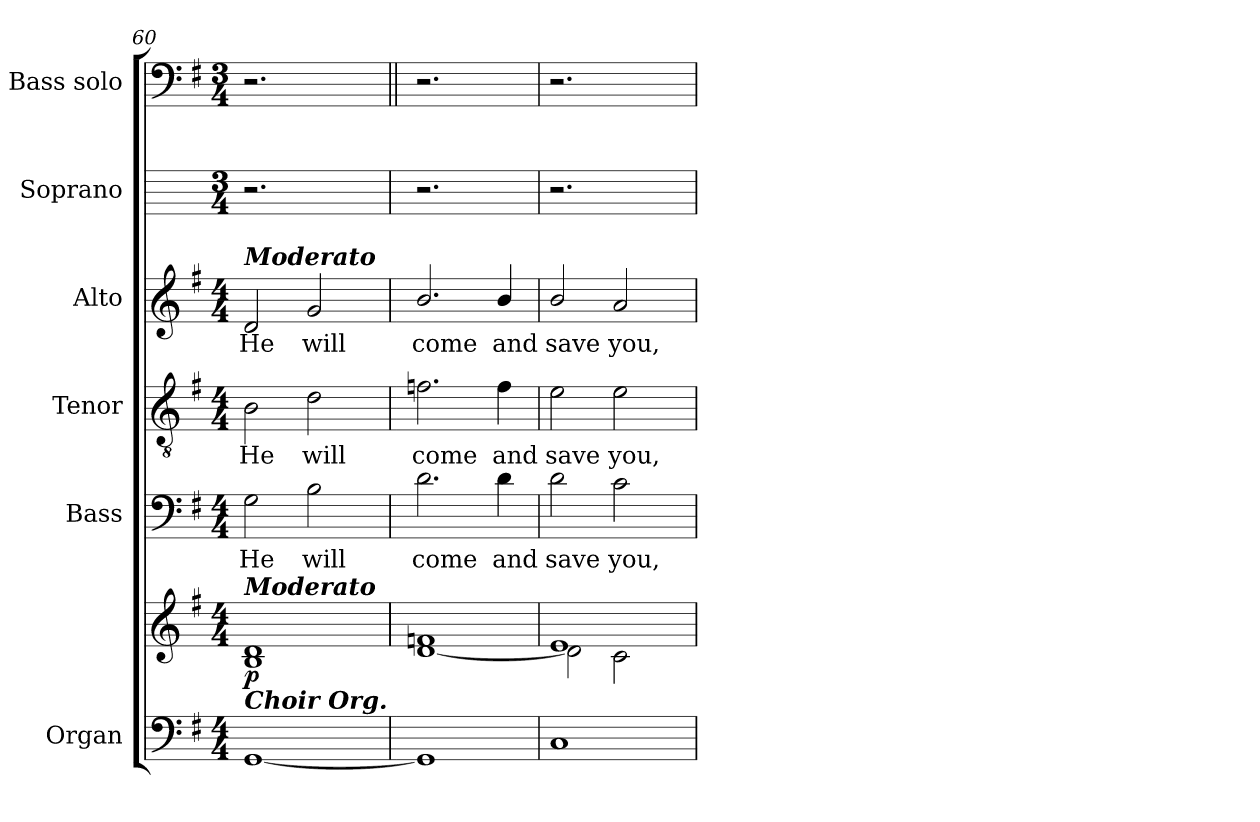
**kern	**kern	**dynam	**kern	**text	**kern	**text	**kern	**text	**kern	**kern
*part6	*part6	*part6	*part5	*part5	*part4	*part4	*part3	*part3	*part2	*part1
*staff7	*staff6	*staff6/7	*staff5	*staff5	*staff4	*staff4	*staff3	*staff3	*staff2	*staff1
*I"Organ	*	*	*I"Bass	*	*I"Tenor	*	*I"Alto	*	*I"Soprano	*I"Bass solo
*	*	*	*I'B	*	*I'T	*	*I'A	*	*I'S	*I'B
*clefF4	*clefG2	*	*clefF4	*	*clefGv2	*	*clefG2	*	*	*clefF4
*k[f#]	*k[f#]	*	*k[f#]	*	*k[f#]	*	*k[f#]	*	*	*k[f#]
*G:	*G:	*	*G:	*	*G:	*	*G:	*	*	*G:
*M4/4	*M4/4	*	*M4/4	*	*M4/4	*	*M4/4	*	*M3/4	*M3/4
=60	=60	=60	=60	=60	=60	=60	=60	=60	=60	=60
*	*^	*	*	*	*	*	*	*	*	*
!	!	!	!	!	!	!	!	!LO:TX:a:Bi:t=Moderato	!	!	!
!	!LO:TX:a:Bi:t=Moderato	!	!	!	!	!	!	!	!	!	!
!	!LO:TX:b:Bi:t=Choir Org.	!	!	!	!	!	!	!	!	!	!
!	!	!	!LO:DY:b	!	!LO:LY:b	!	!LO:LY:b	!	!LO:LY:b	!	!
[1GG	1d	1B\	p	2G	He	2B	He	2d	He	2.r	2.r
!	!	!	!	!	!LO:LY:b	!	!LO:LY:b	!	!LO:LY:b	!	!
.	.	.	.	2B	will	2d	will	2g	will	.	.
.	.	.	.	.	.	.	.	.	.	4ryy	4ryy
=61	=61	=61	=61||	=61	=61||	=61	=61||	=61	=61||	=61	=61||
!	!	!	!	!	!LO:LY:b	!	!LO:LY:b	!	!LO:LY:b	!	!
1GG]	1fn	[1d\	.	2.d	come	2.fn	come	2.b/	come	2.r	2.r
!	!	!	!	!	!LO:LY:b	!	!LO:LY:b	!	!LO:LY:b	!	!
.	.	.	.	4d	and	4f	and	4b/	and	4ryy	4ryy
=62	=62	=62	=62	=62	=62	=62	=62	=62	=62	=62	=62
!	!	!	!	!	!LO:LY:b	!	!LO:LY:b	!	!LO:LY:b	!	!
1C	1e	2d\]	.	2d	save	2e	save	2b/	save	2.r	2.r
!	!	!	!	!	!LO:LY:b	!	!LO:LY:b	!	!LO:LY:b	!	!
.	.	2c\	.	2c	you,	2e	you,	2a	you,	.	.
.	.	.	.	.	.	.	.	.	.	4ryy	4ryy
*	*v	*v	*	*	*	*	*	*	*	*	*
=	=	=	=	=	=	=	=	=	=	=
*-	*-	*-	*-	*-	*-	*-	*-	*-	*-	*-
